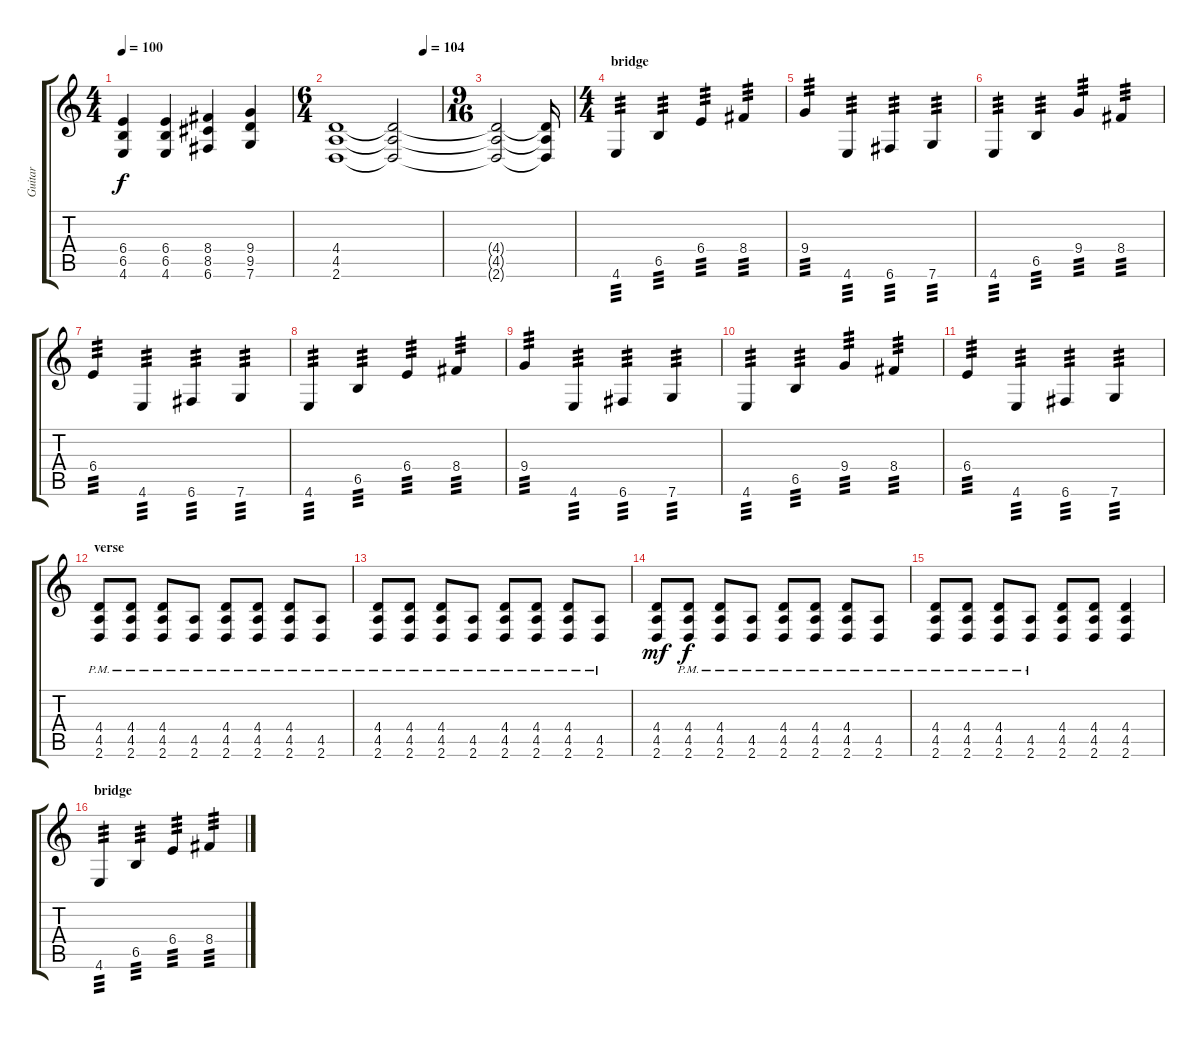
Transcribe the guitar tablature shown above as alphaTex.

\track ("Guitar" "Guitar") {instrument overdrivenguitar}
\staff {score tabs}
\tuning (C4 G3 Eb3 Bb2 F2 C2) {hide}
\ts (4 4)
\tempo 100
\clef g2
\ks c
(6.4 6.5 4.6).4{dy f} (6.4 6.5 4.6).4 (8.4 8.5 6.6).4 (9.4 9.5 7.6).4 |
\ts (6 4)
\tempo (104 0.8333333333333334)
(4.4 4.5 2.6).1 (4.4{t} 4.5{t} 2.6{t}).2 |
\ts (9 16)
(4.4{t} 4.5{t} 2.6{t}).2 (4.4{t} 4.5{t} 2.6{t}).16 |
\ts (4 4)
\section ("" "bridge")
4.6.4{tp 3 volume 14} 6.5.4{tp 3} 6.4.4{tp 3} 8.4.4{tp 3} |
9.4.4{tp 3} 4.6.4{tp 3} 6.6.4{tp 3} 7.6.4{tp 3} |
4.6.4{tp 3} 6.5.4{tp 3} 9.4.4{tp 3} 8.4.4{tp 3} |
6.4.4{tp 3} 4.6.4{tp 3} 6.6.4{tp 3} 7.6.4{tp 3} |
4.6.4{tp 3} 6.5.4{tp 3} 6.4.4{tp 3} 8.4.4{tp 3} |
9.4.4{tp 3} 4.6.4{tp 3} 6.6.4{tp 3} 7.6.4{tp 3} |
4.6.4{tp 3} 6.5.4{tp 3} 9.4.4{tp 3} 8.4.4{tp 3} |
6.4.4{tp 3} 4.6.4{tp 3} 6.6.4{tp 3} 7.6.4{tp 3} |
\section ("" "verse")
(4.4{pm} 4.5{pm} 2.6{pm}).8{volume 11} (4.4{pm} 4.5{pm} 2.6{pm}).8 (4.4{pm} 4.5{pm} 2.6{pm}).8 (4.5{pm} 2.6{pm}).8 (4.4{pm} 4.5{pm} 2.6{pm}).8 (4.4{pm} 4.5{pm} 2.6{pm}).8 (4.4{pm} 4.5{pm} 2.6{pm}).8 (4.5{pm} 2.6{pm}).8 |
(4.4{pm} 4.5{pm} 2.6{pm}).8 (4.4{pm} 4.5{pm} 2.6{pm}).8 (4.4{pm} 4.5{pm} 2.6{pm}).8 (4.5{pm} 2.6{pm}).8 (4.4{pm} 4.5{pm} 2.6{pm}).8 (4.4{pm} 4.5{pm} 2.6{pm}).8 (4.4{pm} 4.5{pm} 2.6{pm}).8 (4.5{pm} 2.6{pm}).8 |
(4.4 4.5 2.6).8{dy mf} (4.4{pm} 4.5{pm} 2.6{pm}).8{dy f} (4.4{pm} 4.5{pm} 2.6{pm}).8 (4.5{pm} 2.6{pm}).8 (4.4{pm} 4.5{pm} 2.6{pm}).8 (4.4{pm} 4.5{pm} 2.6{pm}).8 (4.4{pm} 4.5{pm} 2.6{pm}).8 (4.5{pm} 2.6{pm}).8 |
(4.4{pm} 4.5{pm} 2.6{pm}).8 (4.4{pm} 4.5{pm} 2.6{pm}).8 (4.4{pm} 4.5{pm} 2.6{pm}).8 (4.5{pm} 2.6{pm}).8 (4.4 4.5 2.6).8 (4.4 4.5 2.6).8 (4.4 4.5 2.6).4 |
\section ("" "bridge")
4.6.4{tp 3 volume 14} 6.5.4{tp 3} 6.4.4{tp 3} 8.4.4{tp 3}
